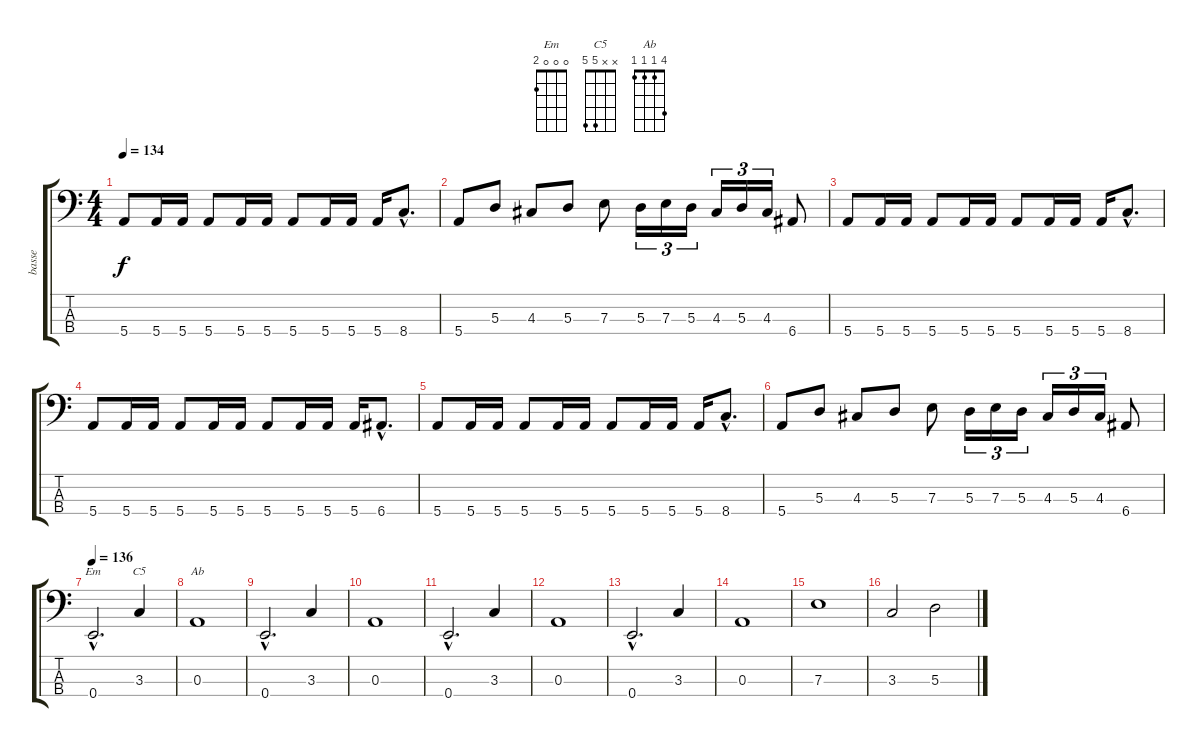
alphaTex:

\track ("basse" "basse") {instrument electricbassfinger}
\staff {score tabs}
\tuning (G2 D2 A1 E1) {hide}
\chord ("Em" 0 0 0 2)
\chord ("C5" x x 5 5)
\chord ("Ab" 4 1 1 1)
\ts (4 4)
\tempo 134
\clef f4
\ks c
5.4.8{dy f} 5.4.16 5.4.16 5.4.8 5.4.16 5.4.16 5.4.8 5.4.16 5.4.16 5.4.16 8.4{hac}.8{d} |
5.4.8 5.3.8 4.3.8 5.3.8 7.3.8 5.3.16{tu (3 2)} 7.3.16{tu (3 2)} 5.3.16{tu (3 2)} 4.3.16{tu (3 2)} 5.3.16{tu (3 2)} 4.3.16{tu (3 2)} 6.4.8 |
5.4.8 5.4.16 5.4.16 5.4.8 5.4.16 5.4.16 5.4.8 5.4.16 5.4.16 5.4.16 8.4{hac}.8{d} |
5.4.8 5.4.16 5.4.16 5.4.8 5.4.16 5.4.16 5.4.8 5.4.16 5.4.16 5.4.16 6.4{hac}.8{d} |
5.4.8 5.4.16 5.4.16 5.4.8 5.4.16 5.4.16 5.4.8 5.4.16 5.4.16 5.4.16 8.4{hac}.8{d} |
5.4.8 5.3.8 4.3.8 5.3.8 7.3.8 5.3.16{tu (3 2)} 7.3.16{tu (3 2)} 5.3.16{tu (3 2)} 4.3.16{tu (3 2)} 5.3.16{tu (3 2)} 4.3.16{tu (3 2)} 6.4.8 |
\tempo 136
0.4{hac}.2{d ch "Em"} 3.3.4{ch "C5"} |
0.3.1{ch "Ab"} |
0.4{hac}.2{d} 3.3.4 |
0.3.1 |
0.4{hac}.2{d} 3.3.4 |
0.3.1 |
0.4{hac}.2{d} 3.3.4 |
0.3.1 |
7.3.1 |
3.3.2 5.3.2
